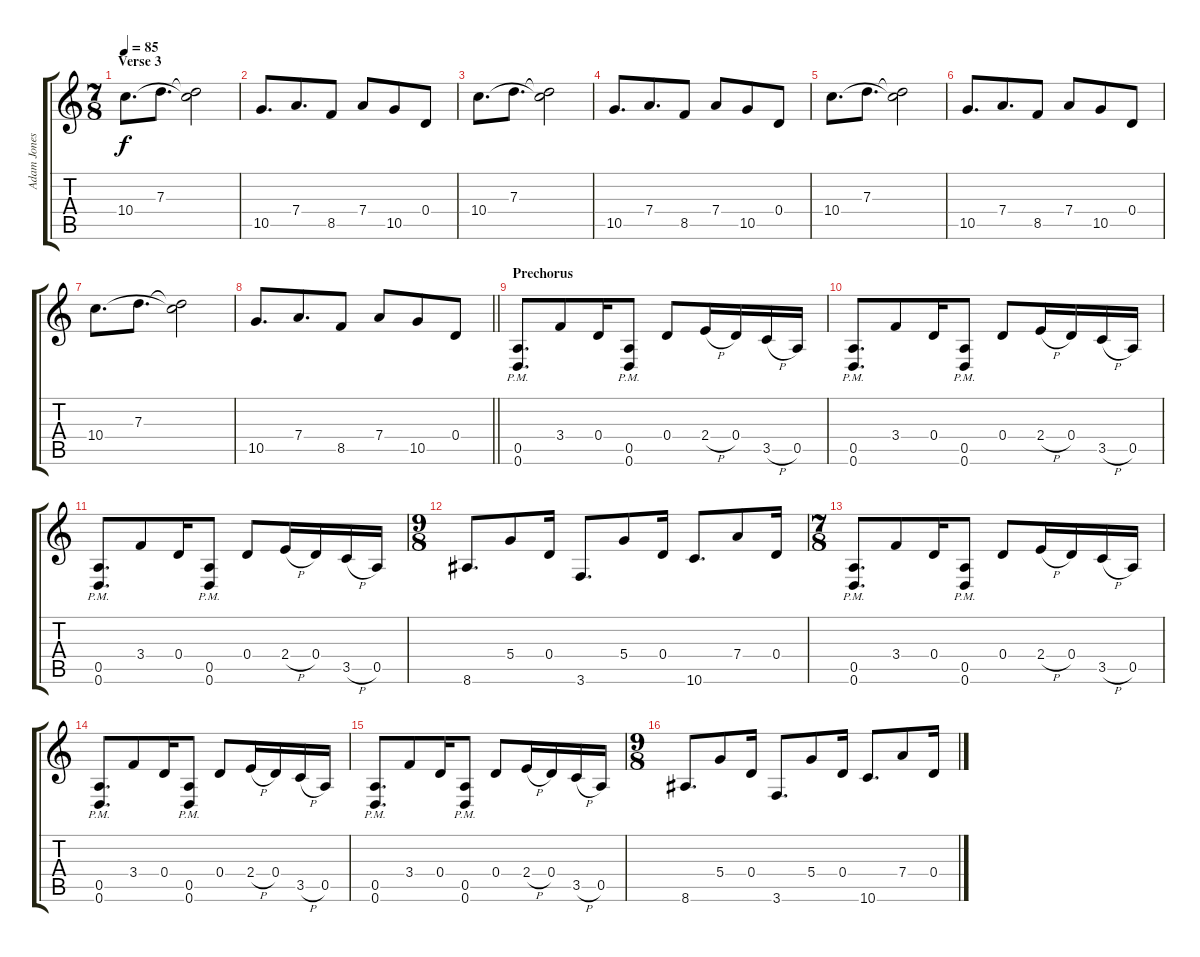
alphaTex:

\track ("Adam Jones" "Adam Jones") {instrument distortionguitar}
\staff {score tabs}
\tuning (E4 B3 G3 D3 A2 D2) {hide}
\ts (7 8)
\section ("" "Verse 3")
\tempo 85
\clef g2
\ks c
10.4.8{d dy f instrument electricguitarclean} 7.3.8{d} (7.3{t} 10.4{t}).2 |
10.5.8{d} 7.4.8{d} 8.5.8 7.4.8 10.5.8 0.4.8 |
10.4.8{d} 7.3.8{d} (7.3{t} 10.4{t}).2 |
10.5.8{d} 7.4.8{d} 8.5.8 7.4.8 10.5.8 0.4.8 |
10.4.8{d} 7.3.8{d} (7.3{t} 10.4{t}).2 |
10.5.8{d} 7.4.8{d} 8.5.8 7.4.8 10.5.8 0.4.8 |
10.4.8{d} 7.3.8{d} (7.3{t} 10.4{t}).2 |
\barLineRight lightlight
10.5.8{d} 7.4.8{d} 8.5.8 7.4.8 10.5.8 0.4.8 |
\section ("" "Prechorus")
(0.5{pm} 0.6{pm}).8{d} 3.4.8 0.4.16 (0.5{pm} 0.6{pm}).8 0.4.8 2.4{h}.16 0.4.16 3.5{h}.16 0.5.16 |
(0.5{pm} 0.6{pm}).8{d} 3.4.8 0.4.16 (0.5{pm} 0.6{pm}).8 0.4.8 2.4{h}.16 0.4.16 3.5{h}.16 0.5.16 |
(0.5{pm} 0.6{pm}).8{d} 3.4.8 0.4.16 (0.5{pm} 0.6{pm}).8 0.4.8 2.4{h}.16 0.4.16 3.5{h}.16 0.5.16 |
\ts (9 8)
8.6.8{d} 5.4.8 0.4.16 3.6.8{d} 5.4.8 0.4.16 10.6.8{d} 7.4.8 0.4.16 |
\ts (7 8)
(0.5{pm} 0.6{pm}).8{d} 3.4.8 0.4.16 (0.5{pm} 0.6{pm}).8 0.4.8 2.4{h}.16 0.4.16 3.5{h}.16 0.5.16 |
(0.5{pm} 0.6{pm}).8{d} 3.4.8 0.4.16 (0.5{pm} 0.6{pm}).8 0.4.8 2.4{h}.16 0.4.16 3.5{h}.16 0.5.16 |
(0.5{pm} 0.6{pm}).8{d} 3.4.8 0.4.16 (0.5{pm} 0.6{pm}).8 0.4.8 2.4{h}.16 0.4.16 3.5{h}.16 0.5.16 |
\ts (9 8)
8.6.8{d} 5.4.8 0.4.16 3.6.8{d} 5.4.8 0.4.16 10.6.8{d} 7.4.8 0.4.16
